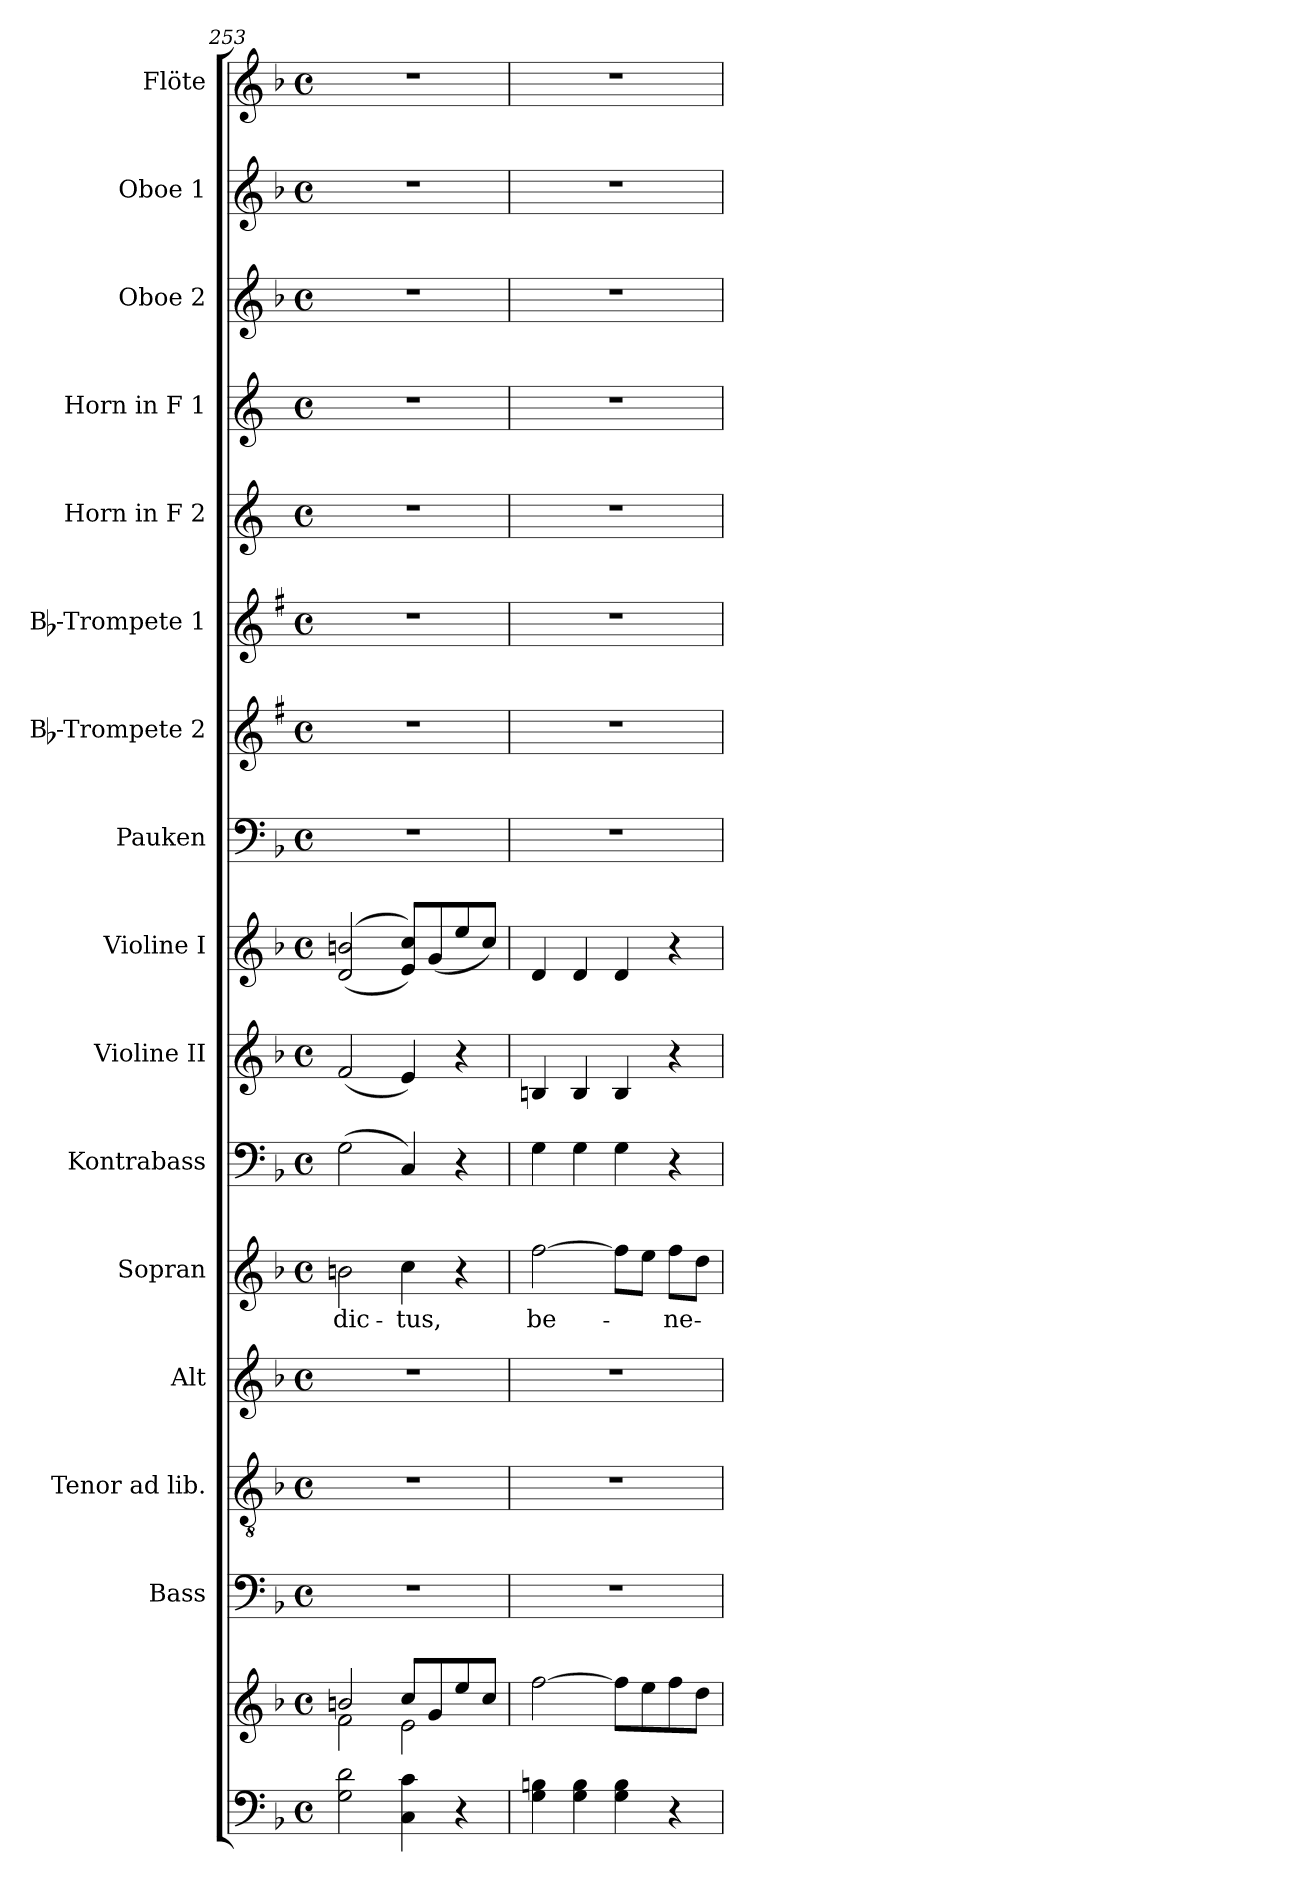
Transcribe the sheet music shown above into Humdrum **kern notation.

**kern	**kern	**kern	**kern	**kern	**kern	**text	**kern	**kern	**kern	**kern	**kern	**kern	**kern	**kern	**kern	**kern	**kern
*part16	*part16	*part15	*part14	*part13	*part12	*part12	*part11	*part10	*part9	*part8	*part7	*part6	*part5	*part4	*part3	*part2	*part1
*staff17	*staff16	*staff15	*staff14	*staff13	*staff12	*staff12	*staff11	*staff10	*staff9	*staff8	*staff7	*staff6	*staff5	*staff4	*staff3	*staff2	*staff1
*	*	*I"Bass	*I"Tenor ad lib.	*I"Alt	*I"Sopran	*	*I"Kontrabass	*I"Violine II	*I"Violine I	*I"Pauken	*I"Bb-Trompete 2	*I"Bb-Trompete 1	*I"Horn in F 2	*I"Horn in F 1	*I"Oboe 2	*I"Oboe 1	*I"Flöte
*	*	*I'B.	*I'T.	*I'A.	*I'S.	*	*I'Kb.	*I'Vl. II	*I'Vl. I	*I'Pk.	*I'Bb Trp. 2	*I'Bb Trp. 1	*	*	*I'Ob. 2	*I'Ob. 1	*I'Fl.
*clefF4	*clefG2	*clefF4	*clefGv2	*clefG2	*clefG2	*	*clefF4	*clefG2	*clefG2	*clefF4	*clefG2	*clefG2	*clefG2	*clefG2	*clefG2	*clefG2	*clefG2
*	*	*	*	*	*	*	*ITrd7c12	*	*	*	*ITrd1c2	*ITrd1c2	*ITrd4c7	*ITrd4c7	*	*	*
*k[b-]	*k[b-]	*k[b-]	*k[b-]	*k[b-]	*k[b-]	*	*k[b-]	*k[b-]	*k[b-]	*k[b-]	*k[b-]	*k[b-]	*k[b-]	*k[b-]	*k[b-]	*k[b-]	*k[b-]
*F:	*F:	*F:	*F:	*F:	*F:	*	*F:	*F:	*F:	*F:	*F:	*F:	*F:	*F:	*F:	*F:	*F:
*M4/4	*M4/4	*M4/4	*M4/4	*M4/4	*M4/4	*	*M4/4	*M4/4	*M4/4	*M4/4	*M4/4	*M4/4	*M4/4	*M4/4	*M4/4	*M4/4	*M4/4
*met(c)	*met(c)	*met(c)	*met(c)	*met(c)	*met(c)	*	*met(c)	*met(c)	*met(c)	*met(c)	*met(c)	*met(c)	*met(c)	*met(c)	*met(c)	*met(c)	*met(c)
=253	=253	=253	=253	=253	=253	=253	=253	=253	=253	=253	=253	=253	=253	=253	=253	=253	=253
*	*^	*	*	*	*	*	*	*	*	*	*	*	*	*	*	*	*
!	!	!	!	!	!	!	!LO:LY:b	!	!	!	!	!	!	!	!	!	!	!
2G\ 2d\	2bn/	2f\	1r	1r	1r	2bn\	-dic-	(>2GG\	(<2f/	((<2d/ 2bn/	1r	1r	1r	1r	1r	1r	1r	1r
!	!	!	!	!	!	!	!LO:LY:b	!	!	!	!	!	!	!	!	!	!	!
4C\ 4c\	8cc/L	2e\	.	.	.	4cc\	-tus,	4CC/)	4e/)	8e/ 8cc/L))	.	.	.	.	.	.	.	.
.	8g/	.	.	.	.	.	.	.	.	(<8g/	.	.	.	.	.	.	.	.
4r	8ee/	.	.	.	.	4r	.	4r	4r	8ee/	.	.	.	.	.	.	.	.
.	8cc/J	.	.	.	.	.	.	.	.	8cc/J)	.	.	.	.	.	.	.	.
*	*v	*v	*	*	*	*	*	*	*	*	*	*	*	*	*	*	*	*
=254	=254	=254	=254	=254	=254	=254	=254	=254	=254	=254	=254	=254	=254	=254	=254	=254	=254
!	!	!	!	!	!	!LO:LY:b	!	!	!	!	!	!	!	!	!	!	!
4G\ 4Bn\	[2ff\	1r	1r	1r	[2ff\	be-	4GG\	4Bn/	4d/	1r	1r	1r	1r	1r	1r	1r	1r
4G\ 4B\	.	.	.	.	.	.	4GG\	4B/	4d/	.	.	.	.	.	.	.	.
4G\ 4B\	8ff\L]	.	.	.	8ff\L]	.	4GG\	4B/	4d/	.	.	.	.	.	.	.	.
.	8ee\	.	.	.	8ee\J	.	.	.	.	.	.	.	.	.	.	.	.
!	!	!	!	!	!	!LO:LY:b	!	!	!	!	!	!	!	!	!	!	!
4r	8ff\	.	.	.	8ff\L	-ne-	4r	4r	4r	.	.	.	.	.	.	.	.
.	8dd\J	.	.	.	8dd\J	.	.	.	.	.	.	.	.	.	.	.	.
=	=	=	=	=	=	=	=	=	=	=	=	=	=	=	=	=	=
*-	*-	*-	*-	*-	*-	*-	*-	*-	*-	*-	*-	*-	*-	*-	*-	*-	*-
